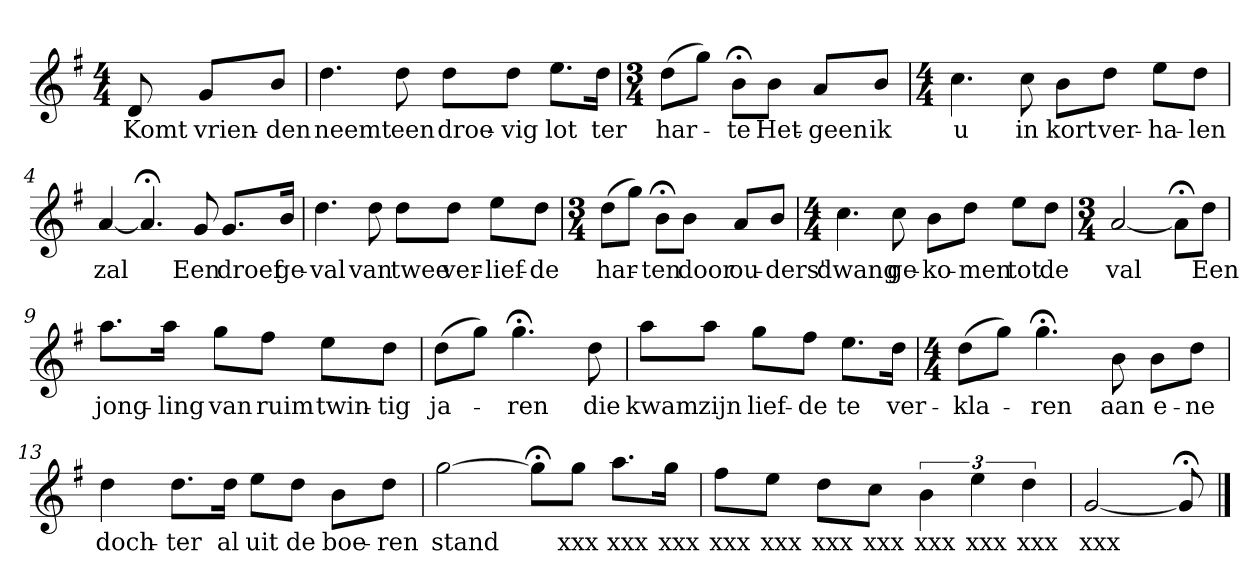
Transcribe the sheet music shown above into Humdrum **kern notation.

**kern	**text
*part1	*part1
*staff1	*staff1
*k[f#]	*
*G:	*
*M4/4	*
*MM120	*
=	=
8d	Komt
8gL	vrien-
8bJ	-den
=1	=1
4.dd	neemt
8dd	een
8ddL	droe-
8ddJ	-vig
8.eeL	lot
16ddJk	ter
=2	=2
*M3/4	*
(8ddL	har-
8ggJ)	.
8b;<L	-te
8bJ	Het-
8aL	-geen
8bJ	ik
=3	=3
*M4/4	*
4.cc	u
8cc	in
8bL	kort
8ddJ	ver-
8eeL	-ha-
8ddJ	-len
=4	=4
[4a	zal
4.a;<]	.
8g	Een
8.gL	droef
16bJk	ge-
=5	=5
4.dd	-val
8dd	van
8ddL	twee
8ddJ	ver-
8eeL	-lief-
8ddJ	-de
=6	=6
*M3/4	*
(8ddL	har-
8ggJ)	.
8b;<L	-ten
8bJ	door
8aL	ou-
8bJ	-ders'
=7	=7
*M4/4	*
4.cc	dwang
8cc	ge-
8bL	-ko-
8ddJ	-men
8eeL	tot
8ddJ	de
=8	=8
*M3/4	*
[2a	val
8a;<L]	.
8ddJ	Een
=9	=9
8.aaL	jong-
16aaJk	-ling
8ggL	van
8ff#J	ruim
8eeL	twin-
8ddJ	-tig
=10	=10
(8ddL	ja-
8ggJ)	.
4.gg;<	-ren
8dd	die
=11	=11
8aaL	kwam
8aaJ	zijn
8ggL	lief-
8ff#J	-de
8.eeL	te
16ddJk	ver-
=12	=12
*M4/4	*
(8ddL	-kla-
8ggJ)	.
4.gg;<	-ren
8b	aan
8bL	e-
8ddJ	-ne
=13	=13
4dd	doch-
8.ddL	-ter
16ddJk	al
8eeL	uit
8ddJ	de
8bL	boe-
8ddJ	-ren
=14	=14
[2gg	stand
8gg;<L]	.
8ggJ	xxx
8.aaL	xxx
16ggJk	xxx
=15	=15
8ff#L	xxx
8eeJ	xxx
8ddL	xxx
8ccJ	xxx
6b	xxx
6ee	xxx
6dd	xxx
=16	=16
[2g	xxx
8g;<]	.
==	==
*-	*-
